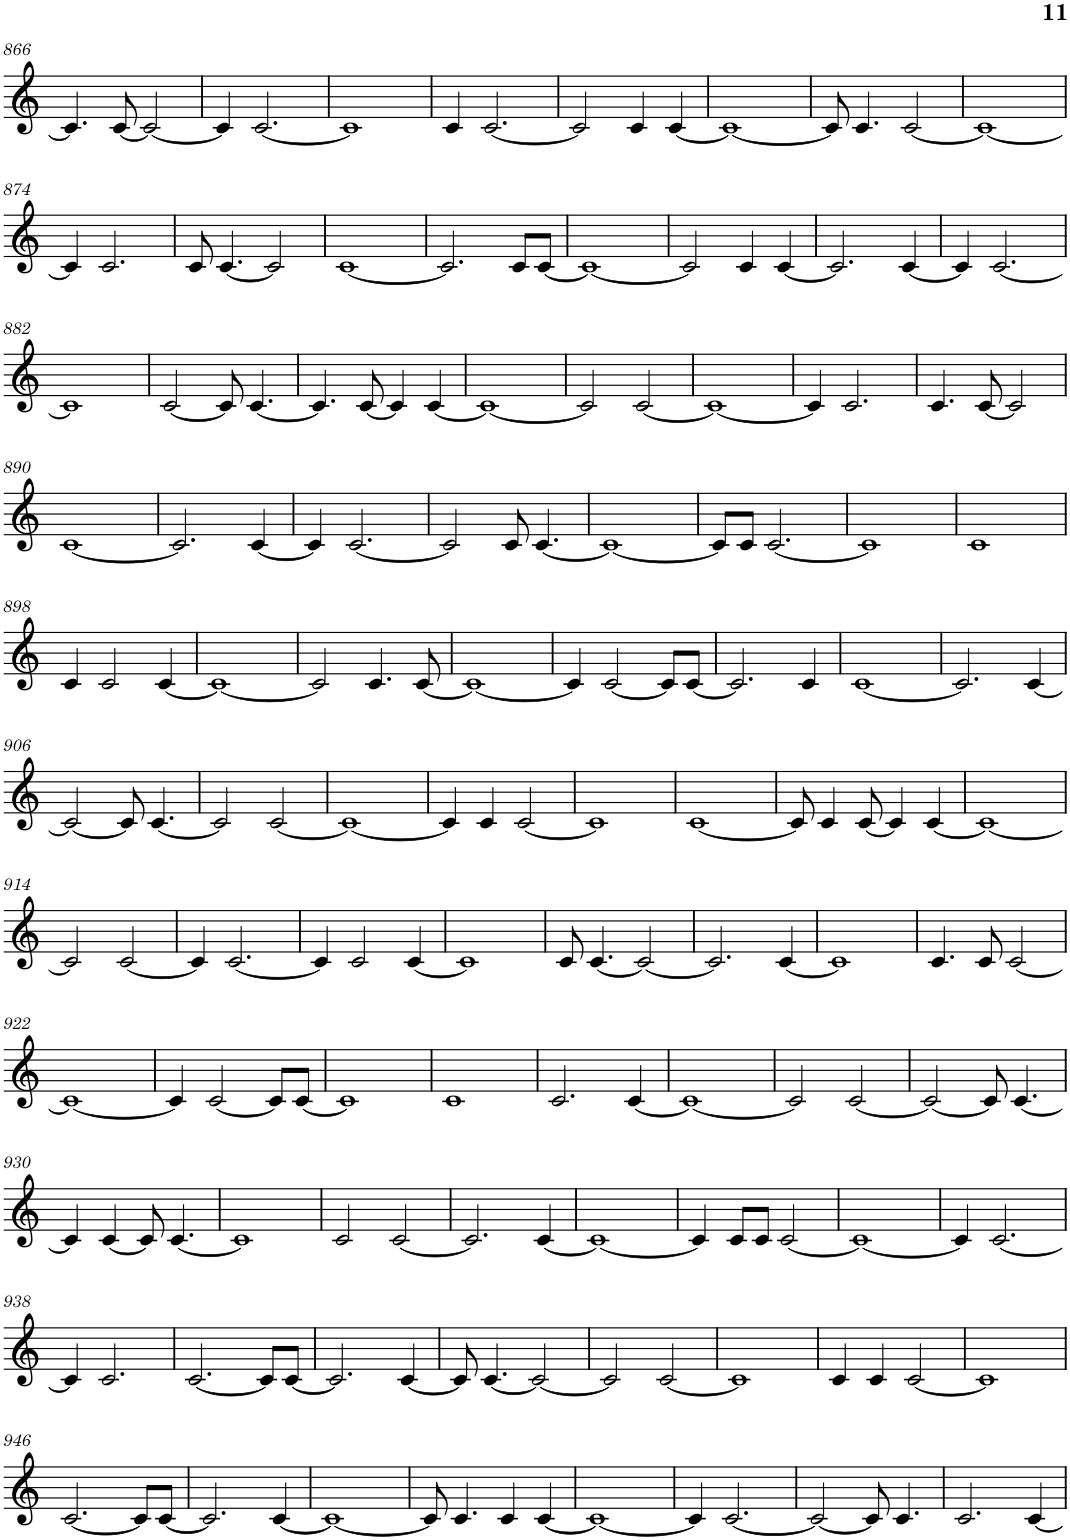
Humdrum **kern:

**kern
*part1
*staff1
*I"Piano
*I'Pno.
!!LO:PB:g=z
*clefG2
*k[]
*M4/4
=866
4.c/]
[8c/
2c/_
=867
4c/]
[2.c/
=868
1c]
=869
4c/
[2.c/
=870
2c/]
4c/
[4c/
=871
1c_
=872
8c/]
4.c/
[2c/
=873
1c_
!!LO:LB:g=z
=874
4c/]
2.c/
=875
8c/
[4.c/
2c/]
=876
[1c
=877
2.c/]
8c/L
[8c/J
=878
1c_
=879
2c/]
4c/
[4c/
=880
2.c/]
[4c/
=881
4c/]
[2.c/
!!LO:LB:g=z
=882
1c]
=883
[2c/
8c/]
[4.c/
=884
4.c/]
[8c/
4c/]
[4c/
=885
1c_
=886
2c/]
[2c/
=887
1c_
=888
4c/]
2.c/
=889
4.c/
[8c/
2c/]
!!LO:LB:g=z
=890
[1c
=891
2.c/]
[4c/
=892
4c/]
[2.c/
=893
2c/]
8c/
[4.c/
=894
1c_
=895
8c/L]
8c/J
[2.c/
=896
1c]
=897
1c
!!LO:LB:g=z
=898
4c/
2c/
[4c/
=899
1c_
=900
2c/]
4.c/
[8c/
=901
1c_
=902
4c/]
[2c/
8c/L]
[8c/J
=903
2.c/]
4c/
=904
[1c
=905
2.c/]
[4c/
!!LO:LB:g=z
=906
2c/_
8c/]
[4.c/
=907
2c/]
[2c/
=908
1c_
=909
4c/]
4c/
[2c/
=910
1c]
=911
[1c
=912
8c/]
4c/
[8c/
4c/]
[4c/
=913
1c_
!!LO:LB:g=z
=914
2c/]
[2c/
=915
4c/]
[2.c/
=916
4c/]
2c/
[4c/
=917
1c]
=918
8c/
[4.c/
2c/_
=919
2.c/]
[4c/
=920
1c]
=921
4.c/
8c/
[2c/
!!LO:LB:g=z
=922
1c_
=923
4c/]
[2c/
8c/L]
[8c/J
=924
1c]
=925
1c
=926
2.c/
[4c/
=927
1c_
=928
2c/]
[2c/
=929
2c/_
8c/]
[4.c/
!!LO:LB:g=z
=930
4c/]
[4c/
8c/]
[4.c/
=931
1c]
=932
2c/
[2c/
=933
2.c/]
[4c/
=934
1c_
=935
4c/]
8c/L
8c/J
[2c/
=936
1c_
=937
4c/]
[2.c/
!!LO:LB:g=z
=938
4c/]
2.c/
=939
[2.c/
8c/L]
[8c/J
=940
2.c/]
[4c/
=941
8c/]
[4.c/
2c/_
=942
2c/]
[2c/
=943
1c]
=944
4c/
4c/
[2c/
=945
1c]
!!LO:LB:g=z
=946
[2.c/
8c/L]
[8c/J
=947
2.c/]
[4c/
=948
1c_
=949
8c/]
4.c/
4c/
[4c/
=950
1c_
=951
4c/]
[2.c/
=952
2c/_
8c/]
4.c/
=953
2.c/
[4c/
=
*-
